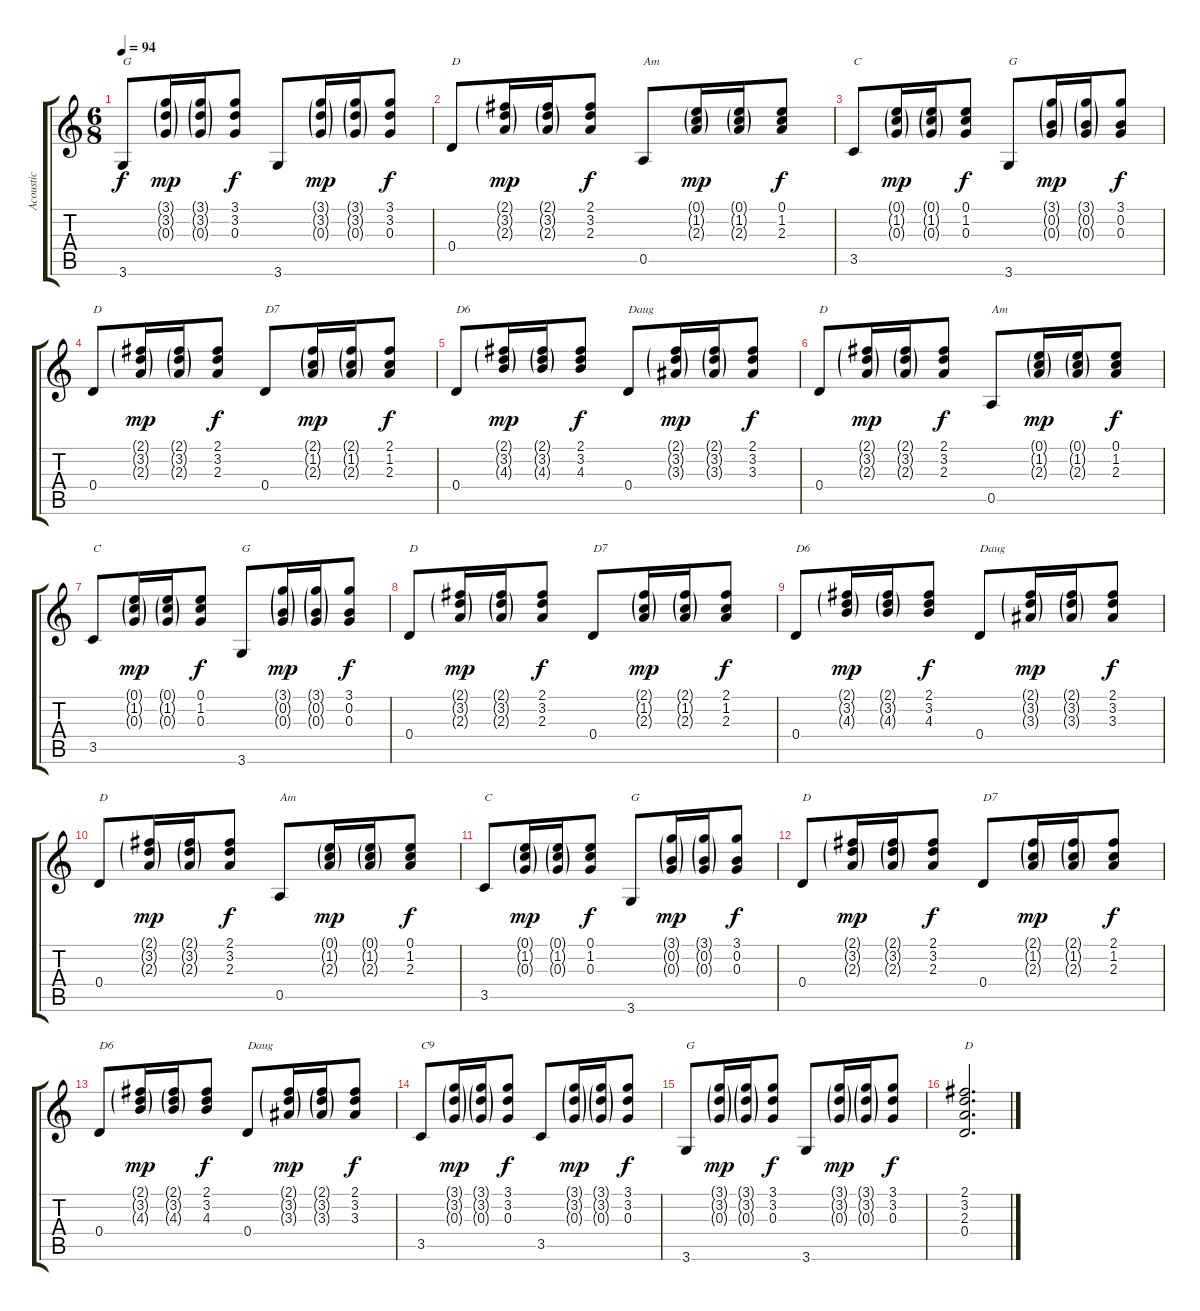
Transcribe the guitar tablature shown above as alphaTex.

\track ("Acoustic" "Acoustic") {instrument acousticguitarsteel}
\staff {score tabs}
\tuning (E4 B3 G3 D3 A2 E2) {hide}
\ts (6 8)
\tempo 94
\clef g2
\ks c
3.6.8{txt "G" dy f} (3.1{g} 3.2{g} 0.3{g}).16{dy mp} (3.1{g} 3.2{g} 0.3{g}).16 (3.1 3.2 0.3).8{dy f} 3.6.8 (3.1{g} 3.2{g} 0.3{g}).16{dy mp} (3.1{g} 3.2{g} 0.3{g}).16 (3.1 3.2 0.3).8{dy f} |
0.4.8{txt "D"} (2.1{g} 3.2{g} 2.3{g}).16{dy mp} (2.1{g} 3.2{g} 2.3{g}).16 (2.1 3.2 2.3).8{dy f} 0.5.8{txt "Am"} (0.1{g} 1.2{g} 2.3{g}).16{dy mp} (0.1{g} 1.2{g} 2.3{g}).16 (0.1 1.2 2.3).8{dy f} |
3.5.8{txt "C"} (0.1{g} 1.2{g} 0.3{g}).16{dy mp} (0.1{g} 1.2{g} 0.3{g}).16 (0.1 1.2 0.3).8{dy f} 3.6.8{txt "G"} (3.1{g} 0.2{g} 0.3{g}).16{dy mp} (3.1{g} 0.2{g} 0.3{g}).16 (3.1 0.2 0.3).8{dy f} |
0.4.8{txt "D"} (2.1{g} 3.2{g} 2.3{g}).16{dy mp} (2.1{g} 3.2{g} 2.3{g}).16 (2.1 3.2 2.3).8{dy f} 0.4.8{txt "D7"} (2.1{g} 1.2{g} 2.3{g}).16{dy mp} (2.1{g} 1.2{g} 2.3{g}).16 (2.1 1.2 2.3).8{dy f} |
0.4.8{txt "D6"} (2.1{g} 3.2{g} 4.3{g}).16{dy mp} (2.1{g} 3.2{g} 4.3{g}).16 (2.1 3.2 4.3).8{dy f} 0.4.8{txt "Daug"} (2.1{g} 3.2{g} 3.3{g}).16{dy mp} (2.1{g} 3.2{g} 3.3{g}).16 (2.1 3.2 3.3).8{dy f} |
0.4.8{txt "D"} (2.1{g} 3.2{g} 2.3{g}).16{dy mp} (2.1{g} 3.2{g} 2.3{g}).16 (2.1 3.2 2.3).8{dy f} 0.5.8{txt "Am"} (0.1{g} 1.2{g} 2.3{g}).16{dy mp} (0.1{g} 1.2{g} 2.3{g}).16 (0.1 1.2 2.3).8{dy f} |
3.5.8{txt "C"} (0.1{g} 1.2{g} 0.3{g}).16{dy mp} (0.1{g} 1.2{g} 0.3{g}).16 (0.1 1.2 0.3).8{dy f} 3.6.8{txt "G"} (3.1{g} 0.2{g} 0.3{g}).16{dy mp} (3.1{g} 0.2{g} 0.3{g}).16 (3.1 0.2 0.3).8{dy f} |
0.4.8{txt "D"} (2.1{g} 3.2{g} 2.3{g}).16{dy mp} (2.1{g} 3.2{g} 2.3{g}).16 (2.1 3.2 2.3).8{dy f} 0.4.8{txt "D7"} (2.1{g} 1.2{g} 2.3{g}).16{dy mp} (2.1{g} 1.2{g} 2.3{g}).16 (2.1 1.2 2.3).8{dy f} |
0.4.8{txt "D6"} (2.1{g} 3.2{g} 4.3{g}).16{dy mp} (2.1{g} 3.2{g} 4.3{g}).16 (2.1 3.2 4.3).8{dy f} 0.4.8{txt "Daug"} (2.1{g} 3.2{g} 3.3{g}).16{dy mp} (2.1{g} 3.2{g} 3.3{g}).16 (2.1 3.2 3.3).8{dy f} |
0.4.8{txt "D"} (2.1{g} 3.2{g} 2.3{g}).16{dy mp} (2.1{g} 3.2{g} 2.3{g}).16 (2.1 3.2 2.3).8{dy f} 0.5.8{txt "Am"} (0.1{g} 1.2{g} 2.3{g}).16{dy mp} (0.1{g} 1.2{g} 2.3{g}).16 (0.1 1.2 2.3).8{dy f} |
3.5.8{txt "C"} (0.1{g} 1.2{g} 0.3{g}).16{dy mp} (0.1{g} 1.2{g} 0.3{g}).16 (0.1 1.2 0.3).8{dy f} 3.6.8{txt "G"} (3.1{g} 0.2{g} 0.3{g}).16{dy mp} (3.1{g} 0.2{g} 0.3{g}).16 (3.1 0.2 0.3).8{dy f} |
0.4.8{txt "D"} (2.1{g} 3.2{g} 2.3{g}).16{dy mp} (2.1{g} 3.2{g} 2.3{g}).16 (2.1 3.2 2.3).8{dy f} 0.4.8{txt "D7"} (2.1{g} 1.2{g} 2.3{g}).16{dy mp} (2.1{g} 1.2{g} 2.3{g}).16 (2.1 1.2 2.3).8{dy f} |
0.4.8{txt "D6"} (2.1{g} 3.2{g} 4.3{g}).16{dy mp} (2.1{g} 3.2{g} 4.3{g}).16 (2.1 3.2 4.3).8{dy f} 0.4.8{txt "Daug"} (2.1{g} 3.2{g} 3.3{g}).16{dy mp} (2.1{g} 3.2{g} 3.3{g}).16 (2.1 3.2 3.3).8{dy f} |
3.5.8{txt "C9"} (3.1{g} 3.2{g} 0.3{g}).16{dy mp} (3.1{g} 3.2{g} 0.3{g}).16 (3.1 3.2 0.3).8{dy f} 3.5.8 (3.1{g} 3.2{g} 0.3{g}).16{dy mp} (3.1{g} 3.2{g} 0.3{g}).16 (3.1 3.2 0.3).8{dy f} |
3.6.8{txt "G"} (3.1{g} 3.2{g} 0.3{g}).16{dy mp} (3.1{g} 3.2{g} 0.3{g}).16 (3.1 3.2 0.3).8{dy f} 3.6.8 (3.1{g} 3.2{g} 0.3{g}).16{dy mp} (3.1{g} 3.2{g} 0.3{g}).16 (3.1 3.2 0.3).8{dy f} |
(2.1 3.2 2.3 0.4).2{d txt "D"}
